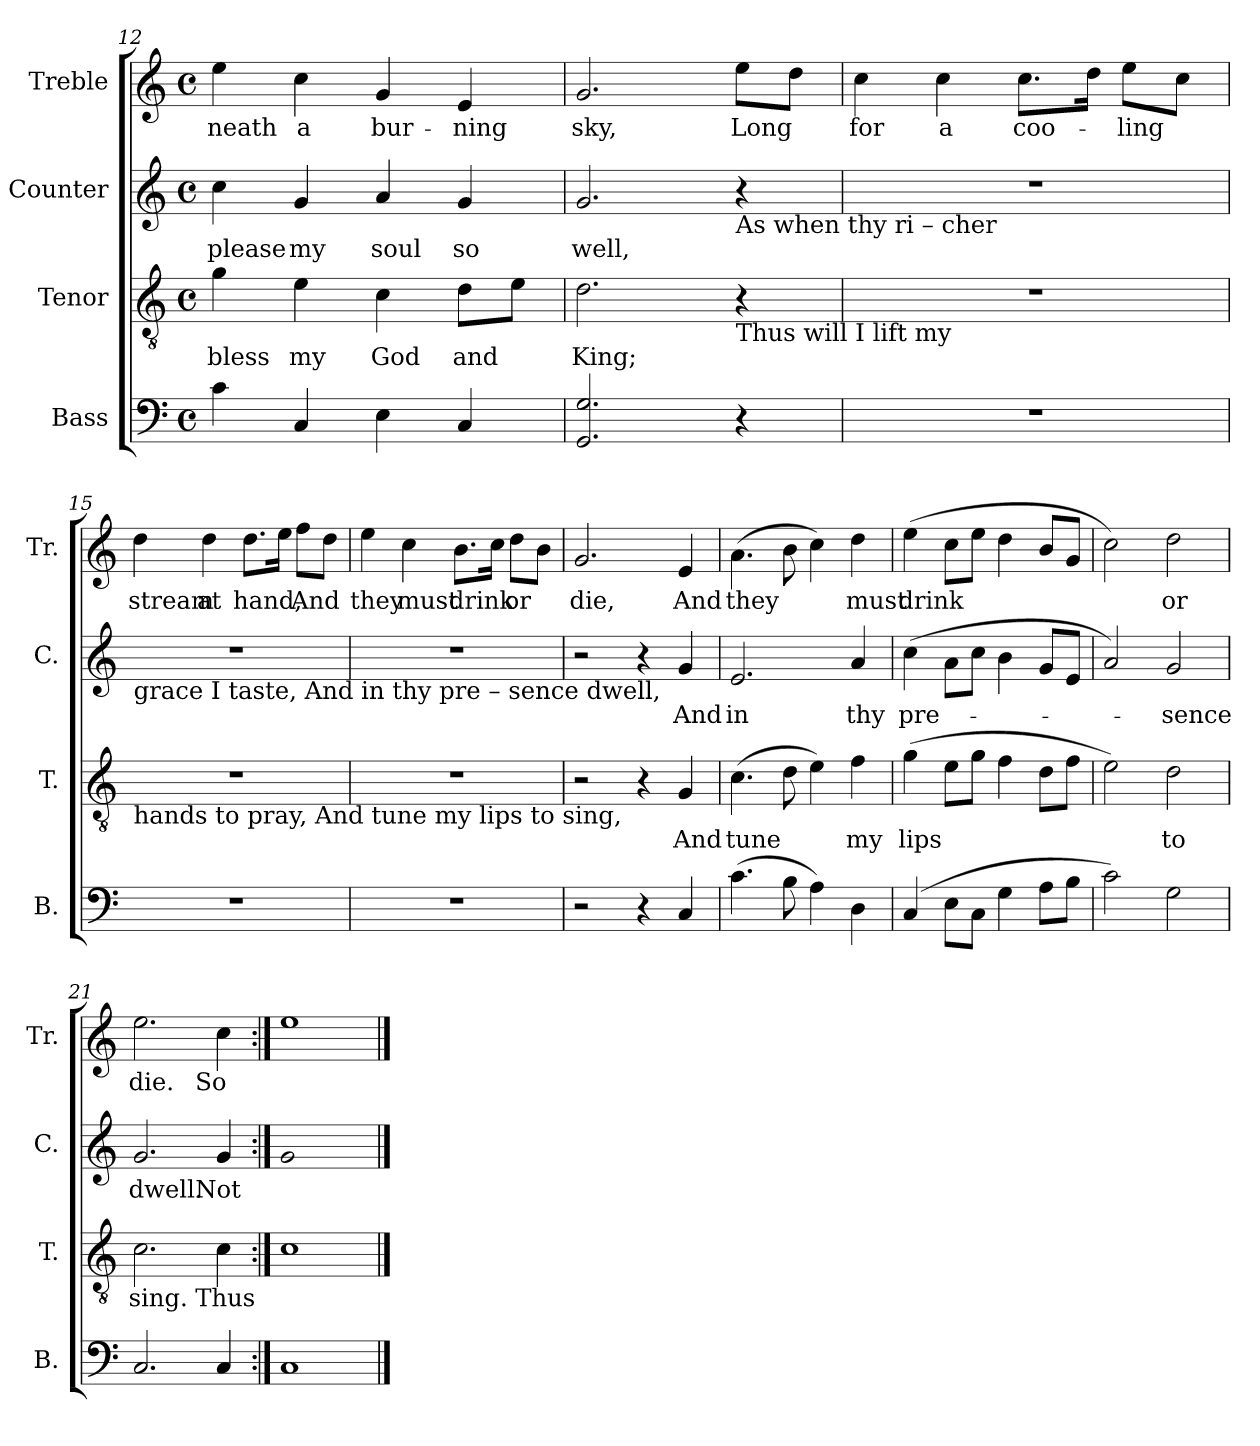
**kern	**kern	**text	**kern	**text	**kern	**text
*part4	*part3	*part3	*part2	*part2	*part1	*part1
*staff4	*staff3	*staff3	*staff2	*staff2	*staff1	*staff1
*I"Bass	*I"Tenor	*	*I"Counter	*	*I"Treble	*
*I'B.	*I'T.	*	*I'C.	*	*I'Tr.	*
*clefF4	*clefGv2	*	*clefG2	*	*clefG2	*
*k[]	*k[]	*	*k[]	*	*k[]	*
*M4/4	*M4/4	*	*M4/4	*	*M4/4	*
*met(c)	*met(c)	*	*met(c)	*	*met(c)	*
=12	=12	=12	=12	=12	=12	=12
4c\	4g\	bless	4cc\	please	4ee\	-neath
4C/	4e\	my	4g/	my	4cc\	a
4E\	4c\	God	4a/	soul	4g/	bur-
4C/	8d\L	and	4g/	so	4e/	-ning
.	8e\J	.	.	.	.	.
=13	=13	=13	=13	=13	=13	=13
2.GG/ 2.G/	2.d\	King;	2.g/	well,	2.g/	sky,
!	!	!	!LO:TX:b:t=As         when   thy ri  –  cher	!	!	!
!	!LO:TX:b:t=Thus       will     I     lift       my	!	!	!	!	!
4r	4r	.	4r	.	8ee\L	Long
.	.	.	.	.	8dd\J	.
=14	=14	=14	=14	=14	=14	=14
1r	1r	.	1r	.	4cc\	for
.	.	.	.	.	4cc\	a
.	.	.	.	.	8.cc\L	coo-
.	.	.	.	.	16dd\Jk	.
.	.	.	.	.	8ee\L	-ling
.	.	.	.	.	8cc\J	.
!!LO:LB:g=z
=15	=15	=15	=15	=15	=15	=15
!	!	!	!LO:TX:b:t=grace  I  taste,      And          in     thy     pre  –  sence    dwell,	!	!	!
!	!LO:TX:b:t=hands  to   pray,    And          tune   my   lips     to           sing,	!	!	!	!	!
1r	1r	.	1r	.	4dd\	stream
.	.	.	.	.	4dd\	at
.	.	.	.	.	8.dd\L	hand,
.	.	.	.	.	16ee\Jk	.
.	.	.	.	.	8ff\L	And
.	.	.	.	.	8dd\J	.
=16	=16	=16	=16	=16	=16	=16
1r	1r	.	1r	.	4ee\	they
.	.	.	.	.	4cc\	must
.	.	.	.	.	8.b\L	drink
.	.	.	.	.	16cc\Jk	.
.	.	.	.	.	8dd\L	or
.	.	.	.	.	8b\J	.
=17	=17	=17	=17	=17	=17	=17
2r	2r	.	2r	.	2.g/	die,
4r	4r	.	4r	.	.	.
4C/	4G/	And	4g/	And	4e/	And
=18	=18	=18	=18	=18	=18	=18
(4.c\	(4.c\	tune	2.e/	in	(4.a\	they
8B\	8d\	.	.	.	8b\	.
4A\)	4e\)	.	.	.	4cc\)	.
4D\	4f\	my	4a/	thy	4dd\	must
=19	=19	=19	=19	=19	=19	=19
(4C/	(4g\	lips	(4cc\	pre-	(4ee\	drink
8E\L	8e\L	.	8a\L	.	8cc\L	.
8C\J	8g\J	.	8cc\J	.	8ee\J	.
4G\	4f\	.	4b\	.	4dd\	.
8A\L	8d\L	.	8g/L	.	8b/L	.
8B\J	8f\J	.	8e/J	.	8g/J	.
=20	=20	=20	=20	=20	=20	=20
2c\)	2e\)	.	2a/)	.	2cc\)	.
2G\	2d\	to	2g/	-sence	2dd\	or
=21	=21	=21	=21	=21	=21	=21
2.C/	2.c\	sing.	2.g/	dwell.	2.ee\	die.
4C/	4c\	Thus	4g/	Not	4cc\	So
=22:|!	=22:|!	=22:|!	=22:|!	=22:|!	=22:|!	=22:|!
!	!	!	!LO:N:head=open	!	!	!
1C	1c	.	1g	.	1ee	.
==	==	==	==	==	==	==
*-	*-	*-	*-	*-	*-	*-
